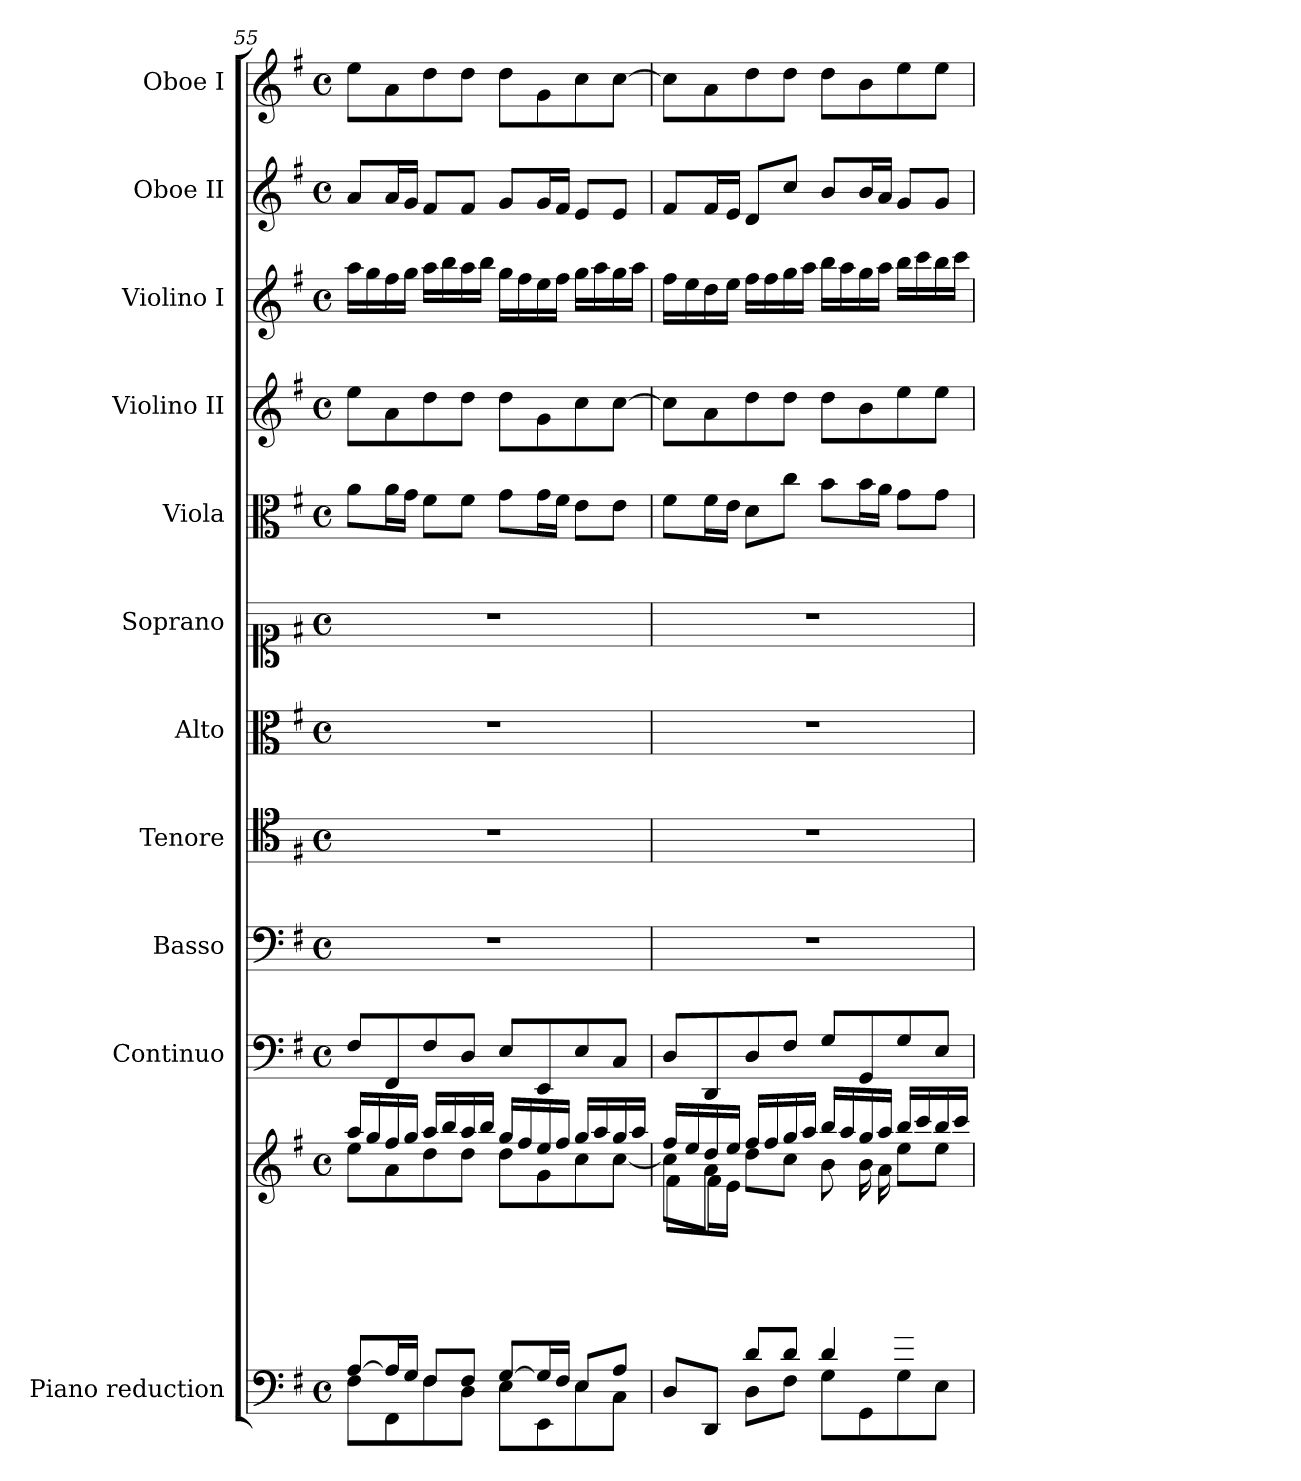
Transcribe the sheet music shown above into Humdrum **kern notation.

**kern	**kern	**kern	**kern	**kern	**kern	**kern	**kern	**kern	**kern	**kern	**kern
*part11	*part11	*part10	*part9	*part8	*part7	*part6	*part5	*part4	*part3	*part2	*part1
*staff12	*staff11	*staff10	*staff9	*staff8	*staff7	*staff6	*staff5	*staff4	*staff3	*staff2	*staff1
*I"Piano reduction	*	*I"Continuo	*I"Basso	*I"Tenore	*I"Alto	*I"Soprano	*I"Viola	*I"Violino II	*I"Violino I	*I"Oboe II	*I"Oboe I
*I'Pno	*	*	*	*	*	*	*	*	*	*I'Ob	*I'Ob
*clefF4	*clefG2	*clefF4	*clefF4	*clefC4	*clefC3	*clefC1	*clefC3	*clefG2	*clefG2	*clefG2	*clefG2
*k[f#]	*k[f#]	*k[f#]	*k[f#]	*k[f#]	*k[f#]	*k[f#]	*k[f#]	*k[f#]	*k[f#]	*k[f#]	*k[f#]
*M4/4	*M4/4	*M4/4	*M4/4	*M4/4	*M4/4	*M4/4	*M4/4	*M4/4	*M4/4	*M4/4	*M4/4
*met(c)	*met(c)	*met(c)	*met(c)	*met(c)	*met(c)	*met(c)	*met(c)	*met(c)	*met(c)	*met(c)	*met(c)
=55	=55	=55	=55	=55	=55	=55	=55	=55	=55	=55	=55
*^	*^	*	*	*	*	*	*	*	*	*	*
[8A/L	8F#\L	16aa/LL	8ee\L	8F#/L	1r	1r	1r	1r	8a\L	8ee\L	16aa\LL	8a/L	8ee\L
.	.	16gg/	.	.	.	.	.	.	.	.	16gg\	.	.
16A/L]	8FF#\	16ff#/	8a\	8FF#/	.	.	.	.	16a\L	8a\	16ff#\	16a/L	8a\
16G/JJ	.	16gg/JJ	.	.	.	.	.	.	16g\JJ	.	16gg\JJ	16g/JJ	.
8F#/L	8F#\	16aa/LL	8dd\	8F#/	.	.	.	.	8f#\L	8dd\	16aa\LL	8f#/L	8dd\
.	.	16bb/	.	.	.	.	.	.	.	.	16bb\	.	.
8F#/J	8D\J	16aa/	8dd\J	8D/J	.	.	.	.	8f#\J	8dd\J	16aa\	8f#/J	8dd\J
.	.	16bb/JJ	.	.	.	.	.	.	.	.	16bb\JJ	.	.
[8G/L	8E\L	16gg/LL	8dd\L	8E/L	.	.	.	.	8g\L	8dd\L	16gg\LL	8g/L	8dd\L
.	.	16ff#/	.	.	.	.	.	.	.	.	16ff#\	.	.
16G/L]	8EE\	16ee/	8g\	8EE/	.	.	.	.	16g\L	8g\	16ee\	16g/L	8g\
16F#/JJ	.	16ff#/JJ	.	.	.	.	.	.	16f#\JJ	.	16ff#\JJ	16f#/JJ	.
8E/L	8E\	16gg/LL	8cc\	8E/	.	.	.	.	8e\L	8cc\	16gg\LL	8e/L	8cc\
.	.	16aa/	.	.	.	.	.	.	.	.	16aa\	.	.
8A/J	8C\J	16gg/	[8cc\J	8C/J	.	.	.	.	8e\J	[8cc\J	16gg\	8e/J	[8cc\J
.	.	16aa/JJ	.	.	.	.	.	.	.	.	16aa\JJ	.	.
=56	=56	=56	=56	=56	=56	=56	=56	=56	=56	=56	=56	=56	=56
*	*^	*	*^	*	*	*	*	*	*	*	*	*	*
2.ryy	4ryy	8D/L	16ff#/LL	8cc\L]	8f#\L	8D/L	1r	1r	1r	1r	8f#\L	8cc\L]	16ff#\LL	8f#/L	8cc\L]
.	.	.	16ee/	.	.	.	.	.	.	.	.	.	16ee\	.	.
.	.	8DD/J	16dd/	8a\J	16f#\L	8DD/	.	.	.	.	16f#\L	8a\	16dd\	16f#/L	8a\
.	.	.	16ee/JJ	.	16e\JJ	.	.	.	.	.	16e\JJ	.	16ee\JJ	16e/JJ	.
.	8d/L	8D\L	16ff#/LL	8dd\L	2ryy	8D/	.	.	.	.	8d\L	8dd\	16ff#\LL	8d/L	8dd\
.	.	.	16ff#/	.	.	.	.	.	.	.	.	.	16ff#\	.	.
.	8d/J	8F#\J	16gg/	8cc\J	.	8F#/J	.	.	.	.	8cc\J	8dd\J	16gg\	8cc/J	8dd\J
.	.	.	16aa/JJ	.	.	.	.	.	.	.	.	.	16aa\JJ	.	.
.	4d/	8G\L	16bb/LL	8b\L	.	8G/L	.	.	.	.	8b\L	8dd\L	16bb\LL	8b/L	8dd\L
.	.	.	16aa/	.	.	.	.	.	.	.	.	.	16aa\	.	.
.	.	8GG\	16gg/	16b\L	.	8GG/	.	.	.	.	16b\L	8b\	16gg\	16b/L	8b\
.	.	.	16aa/JJ	16a\J	.	.	.	.	.	.	16a\JJ	.	16aa\JJ	16a/JJ	.
8g/	4ryy	8G\	16bb/LL	4ryy	8ee\L	8G/	.	.	.	.	8g\L	8ee\	16bb\LL	8g/L	8ee\
.	.	.	16ccc/	.	.	.	.	.	.	.	.	.	16ccc\	.	.
8G/J	.	8E\J	16bb/	.	8ee\J	8E/J	.	.	.	.	8g\J	8ee\J	16bb\	8g/J	8ee\J
.	.	.	16ccc/JJ	.	.	.	.	.	.	.	.	.	16ccc\JJ	.	.
*v	*v	*v	*	*	*	*	*	*	*	*	*	*	*	*	*
*	*v	*v	*v	*	*	*	*	*	*	*	*	*	*
=	=	=	=	=	=	=	=	=	=	=	=
*-	*-	*-	*-	*-	*-	*-	*-	*-	*-	*-	*-
